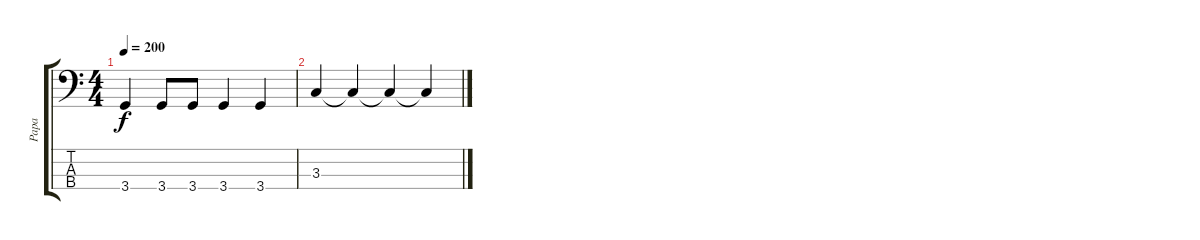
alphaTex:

\track ("Papa" "Papa") {instrument electricbasspick}
\staff {score tabs}
\tuning (G2 D2 A1 E1) {hide}
\ts (4 4)
\tempo 200
\clef f4
\ks c
3.4.4{dy f} 3.4.8 3.4.8 3.4.4 3.4.4 |
3.3.4 3.3{t}.4 3.3{t}.4 3.3{t}.4
